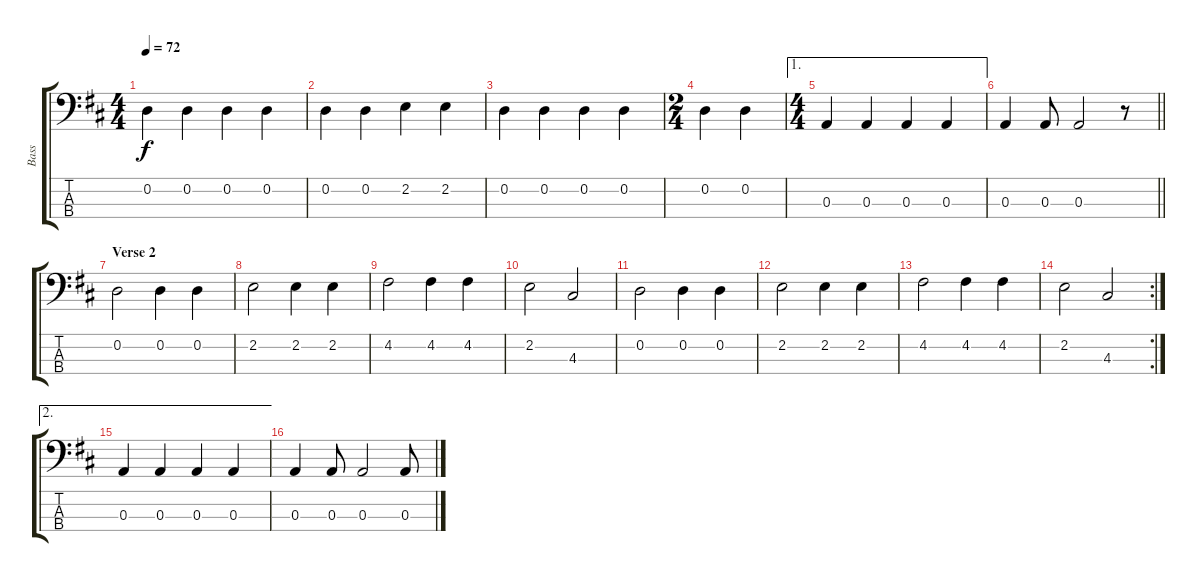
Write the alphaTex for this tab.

\track ("Bass" "Bass") {instrument electricbassfinger}
\staff {score tabs}
\tuning (G2 D2 A1 E1) {hide}
\ts (4 4)
\tempo 72
\clef f4
\ks d
0.2.4{dy f} 0.2.4 0.2.4 0.2.4 |
0.2.4 0.2.4 2.2.4 2.2.4 |
0.2.4 0.2.4 0.2.4 0.2.4 |
\ts (2 4)
0.2.4 0.2.4 |
\ae 1
\ts (4 4)
0.3.4 0.3.4 0.3.4 0.3.4 |
\barLineRight lightlight
0.3.4 0.3.8 0.3.2 r.8 |
\section ("" "Verse 2")
0.2.2 0.2.4 0.2.4 |
2.2.2 2.2.4 2.2.4 |
4.2.2 4.2.4 4.2.4 |
2.2.2 4.3.2 |
0.2.2 0.2.4 0.2.4 |
2.2.2 2.2.4 2.2.4 |
4.2.2 4.2.4 4.2.4 |
\rc 2
2.2.2 4.3.2 |
\ae 2
0.3.4 0.3.4 0.3.4 0.3.4 |
0.3.4 0.3.8 0.3.2 0.3.8
